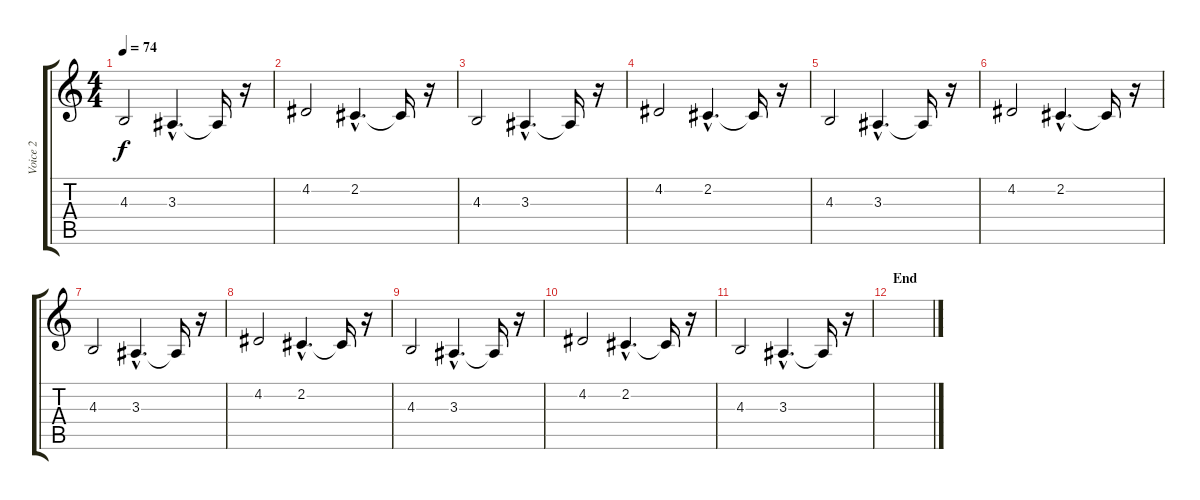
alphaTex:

\track ("Voice 2" "Voice 2") {instrument tenorsax}
\staff {score tabs}
\tuning (E4 B3 G3 D3 A2 E2) {hide}
\ts (4 4)
\tempo 74
\clef g2
\ks c
4.3.2{dy f} 3.3{hac}.4{d} 3.3{t}.16 r.16 |
4.2.2 2.2{hac}.4{d} 2.2{t}.16 r.16 |
4.3.2 3.3{hac}.4{d} 3.3{t}.16 r.16 |
4.2.2 2.2{hac}.4{d} 2.2{t}.16 r.16 |
4.3.2 3.3{hac}.4{d} 3.3{t}.16 r.16 |
4.2.2 2.2{hac}.4{d} 2.2{t}.16 r.16 |
4.3.2 3.3{hac}.4{d} 3.3{t}.16 r.16 |
4.2.2 2.2{hac}.4{d} 2.2{t}.16 r.16 |
4.3.2 3.3{hac}.4{d} 3.3{t}.16 r.16 |
4.2.2 2.2{hac}.4{d} 2.2{t}.16 r.16 |
4.3.2 3.3{hac}.4{d} 3.3{t}.16 r.16 |
\section ("" "End")
